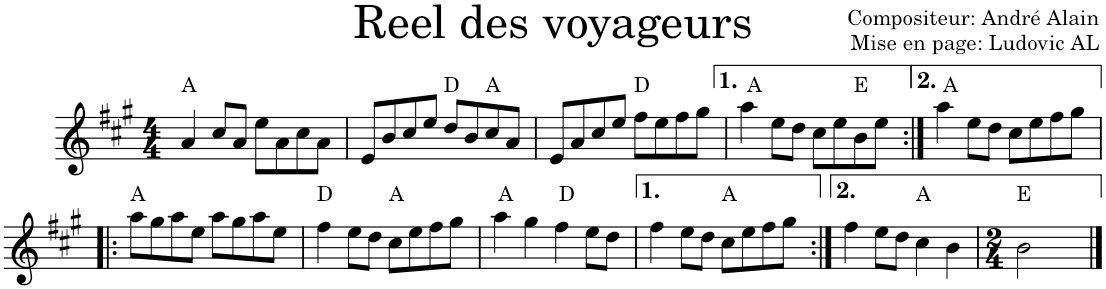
**kern	**harte
*part1	*part1
*staff1	*
*I"Voice	*
*I'V	*
*clefG2	*
*k[f#c#g#]	*
*M4/4	*
=1	=1
4a/	A:maj
8cc#/L	.
8a/J	.
8ee\L	.
8a\	.
8cc#\	.
8a\J	.
=2	=2
8e/L	.
8b/	.
8cc#/	.
8ee/J	.
8dd/L	D:maj
8b/	.
8cc#/	A:maj
8a/J	.
=3	=3
8e/L	.
8a/	.
8cc#/	.
8ee/J	.
8ff#\L	D:maj
8ee\	.
8ff#\	.
8gg#\J	.
=4	=4
4aa\	A:maj
8ee\L	.
8dd\J	.
8cc#\L	.
8ee\	.
8b\	E:maj
8ee\J	.
=5:|!	=5:|!
4aa\	A:maj
8ee\L	.
8dd\J	.
8cc#\L	.
8ee\	.
8ff#\	.
8gg#\J	.
!!LO:LB:g=z
=6!|:	=6!|:
8aa\L	A:maj
8gg#\	.
8aa\	.
8ee\J	.
8aa\L	.
8gg#\	.
8aa\	.
8ee\J	.
=7	=7
4ff#\	D:maj
8ee\L	.
8dd\J	.
8cc#\L	A:maj
8ee\	.
8ff#\	.
8gg#\J	.
=8	=8
4aa\	A:maj
4gg#\	.
4ff#\	D:maj
8ee\L	.
8dd\J	.
=9	=9
4ff#\	.
8ee\L	.
8dd\J	.
8cc#\L	A:maj
8ee\	.
8ff#\	.
8gg#\J	.
=10:|!	=10:|!
4ff#\	.
8ee\L	.
8dd\J	.
4cc#\	A:maj
4b\	.
=11	=11
*M2/4	*
2b\	E:maj
==	==
*-	*-
